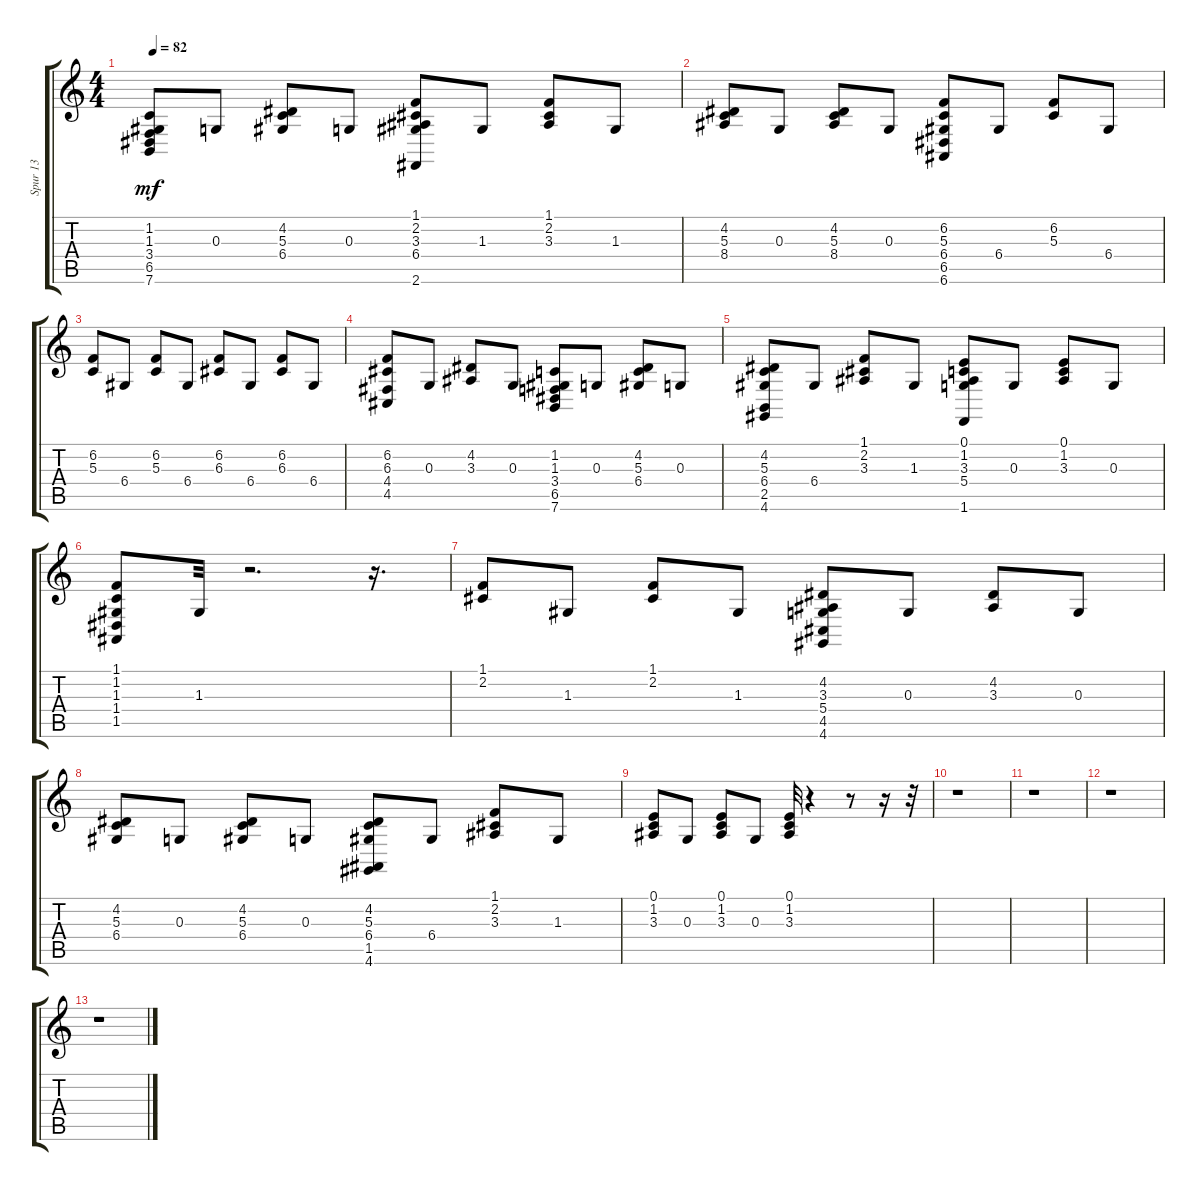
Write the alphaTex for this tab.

\track ("Spur 13" "Spur 13") {instrument electricpiano2}
\staff {score tabs}
\tuning (E4 B3 G3 D3 A2 E2) {hide}
\ts (4 4)
\tempo 82
\clef g2
\ks c
(1.2 1.3 3.4 6.5 7.6).8{dy mf} 0.3.8 (4.2 5.3 6.4).8 0.3.8 (1.1 2.2 3.3 6.4 2.6).8 1.3.8 (1.1 2.2 3.3).8 1.3.8 |
(4.2 5.3 8.4).8 0.3.8 (4.2 5.3 8.4).8 0.3.8 (6.2 5.3 6.4 6.5 6.6).8 6.4.8 (6.2 5.3).8 6.4.8 |
(6.2 5.3).8 6.4.8 (6.2 5.3).8 6.4.8 (6.2 6.3).8 6.4.8 (6.2 6.3).8 6.4.8 |
(6.2 6.3 4.4 4.5).8 0.3.8 (4.2 3.3).8 0.3.8 (1.2 1.3 3.4 6.5 7.6).8 0.3.8 (4.2 5.3 6.4).8 0.3.8 |
(4.2 5.3 6.4 2.5 4.6).8 6.4.8 (1.1 2.2 3.3).8 1.3.8 (0.1 1.2 3.3 5.4 1.6).8 0.3.8 (0.1 1.2 3.3).8 0.3.8 |
(1.1 1.2 1.3 1.4 1.5).8 1.3.32 r.2{d} r.16{d} |
(1.1 2.2).8 1.3.8 (1.1 2.2).8 1.3.8 (4.2 3.3 5.4 4.5 4.6).8 0.3.8 (4.2 3.3).8 0.3.8 |
(4.2 5.3 6.4).8 0.3.8 (4.2 5.3 6.4).8 0.3.8 (4.2 5.3 6.4 1.5 4.6).8 6.4.8 (1.1 2.2 3.3).8 1.3.8 |
(0.1 1.2 3.3).8 0.3.8 (0.1 1.2 3.3).8 0.3.8 (0.1 1.2 3.3).32 r.4 r.8 r.16 r.32 |
r.1 |
r.1 |
r.1 |
r.1
